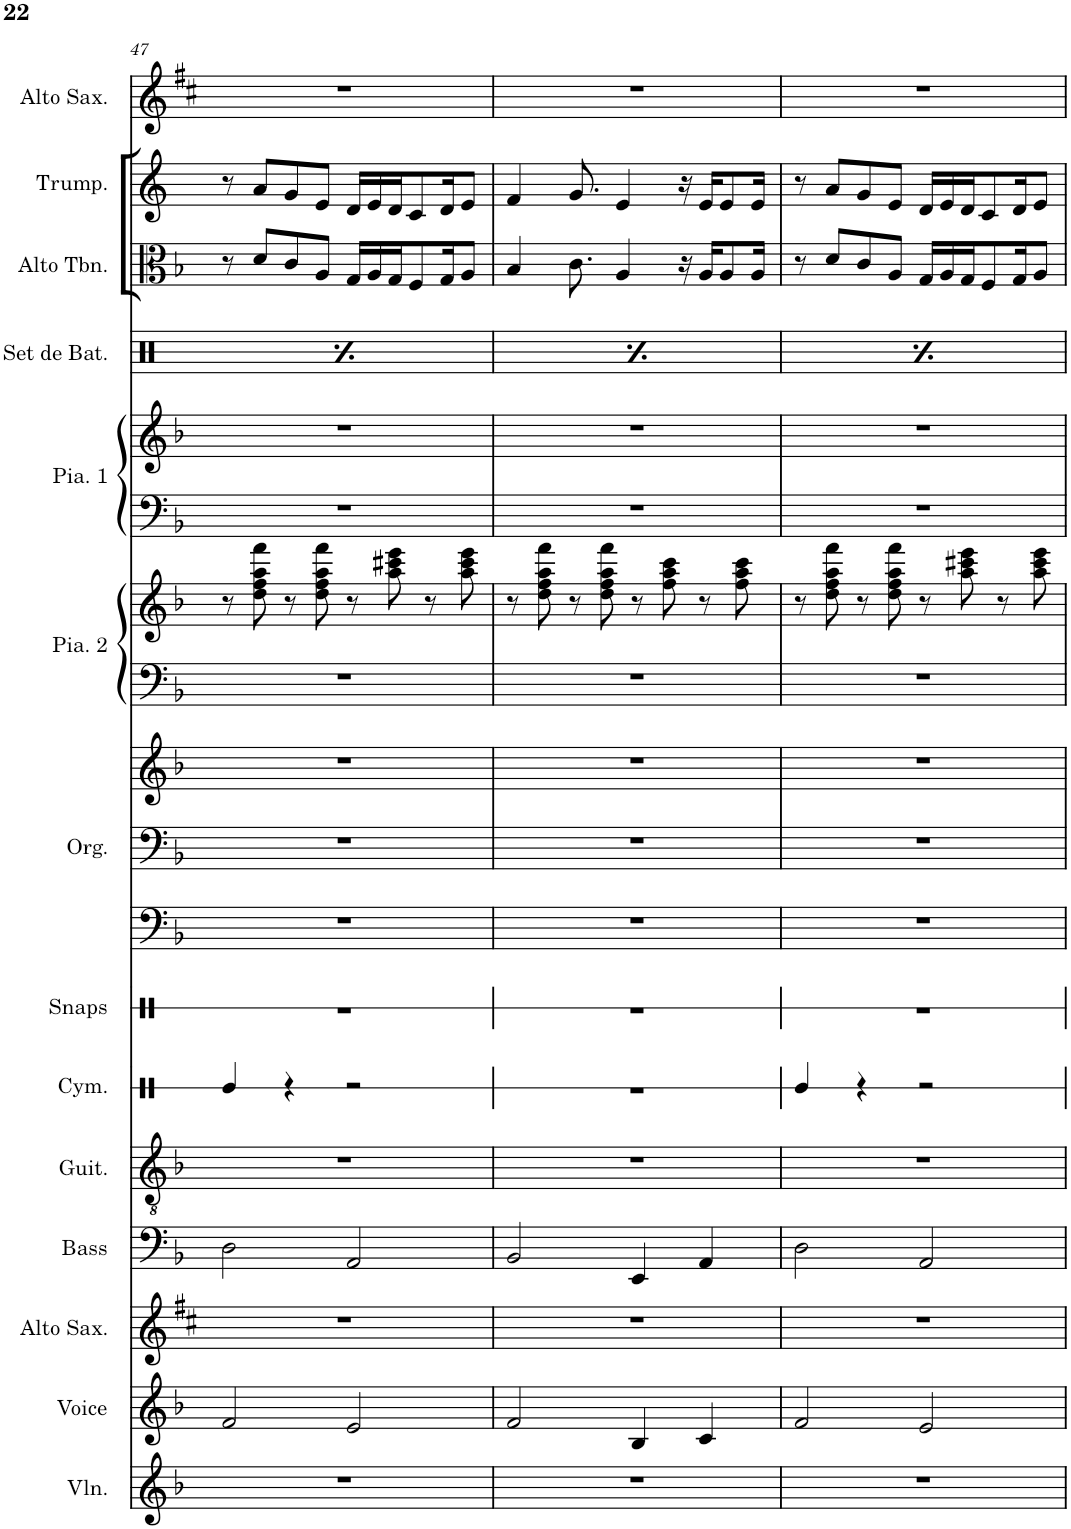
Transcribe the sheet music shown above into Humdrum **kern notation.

**kern	**kern	**kern	**kern	**kern	**kern	**kern	**kern	**kern	**kern	**kern	**kern	**kern	**kern	**kern	**kern	**kern	**kern
*part14	*part13	*part12	*part11	*part10	*part9	*part8	*part7	*part7	*part7	*part6	*part6	*part5	*part5	*part4	*part3	*part2	*part1
*staff18	*staff17	*staff16	*staff15	*staff14	*staff13	*staff12	*staff11	*staff10	*staff9	*staff8	*staff7	*staff6	*staff5	*staff4	*staff3	*staff2	*staff1
*I"Violin	*I"Voice	*I"Alto Saxophone	*I"Electric Bass	*I"Classical Guitar	*I"Cymbales	*I"Snaps	*I"Organ	*	*	*I"Piano 2	*	*I"Piano 1	*	*I"Set de batterie	*I"Alto Trombone	*I"Trumpet	*I"Alto Saxophone
*I'Vln.	*I'Voice	*I'Alto Sax.	*I'Bass	*I'Guit.	*I'Cym.	*I'Snaps	*I'Org.	*	*	*I'Pia. 2	*	*I'Pia. 1	*	*I'Set de Bat.	*I'Alto Tbn.	*I'Trump.	*I'Alto Sax.
!!LO:PB:g=z
*clefG2	*clefG2	*clefG2	*clefF4	*clefGv2	*clefX	*clefX	*clefF4	*clefF4	*clefG2	*clefF4	*clefG2	*clefF4	*clefG2	*clefX	*clefC3	*clefG2	*clefG2
*	*	*Trd5c9	*Trd7c12	*	*	*	*	*	*	*	*	*	*	*	*	*Trd-3c-5	*Trd5c9
*k[b-]	*k[b-]	*k[f#c#]	*k[b-]	*k[b-]	*k[]	*k[]	*k[b-]	*k[b-]	*k[b-]	*k[b-]	*k[b-]	*k[b-]	*k[b-]	*k[]	*k[b-]	*k[]	*k[f#c#]
*M4/4	*M4/4	*M4/4	*M4/4	*M4/4	*M4/4	*M4/4	*M4/4	*M4/4	*M4/4	*M4/4	*M4/4	*M4/4	*M4/4	*M4/4	*M4/4	*M4/4	*M4/4
=47	=47	=47	=47	=47	=47	=47	=47	=47	=47	=47	=47	=47	=47	=47	=47	=47	=47
*	*	*	*	*	*	*	*	*	*	*	*	*	*	*^	*	*	*
*	*	*	*	*	*	*	*	*	*	*	*	*	*	*	*^	*	*	*
1r	2f/	1r	2D\	1r	4Re/	1r	1r	1r	1r	1r	8r	1r	1r	4r	4Re\	8Rgg/L	8r	8r	1r
.	.	.	.	.	.	.	.	.	.	.	8dd\ 8ff\ 8aa\ 8fff\	.	.	.	.	8Rgg/	8d/L	8a/L	.
.	.	.	.	.	4r	.	.	.	.	.	8r	.	.	4Rg/	4r	8Rgg/	8c/	8g/	.
.	.	.	.	.	.	.	.	.	.	.	8dd\ 8ff\ 8aa\ 8fff\	.	.	.	.	8Rgg/J	8A/J	8e/J	.
.	2e/	.	2AA/	.	2r	.	.	.	.	.	8r	.	.	4r	4Re\	8Rgg/L	16G/LL	16d/LL	.
.	.	.	.	.	.	.	.	.	.	.	.	.	.	.	.	.	16A/	16e/	.
.	.	.	.	.	.	.	.	.	.	.	8aa\ 8ccc#X\ 8eee\	.	.	.	.	8Rgg/	16G/J	16d/J	.
.	.	.	.	.	.	.	.	.	.	.	.	.	.	.	.	.	8F/	8c/	.
.	.	.	.	.	.	.	.	.	.	.	8r	.	.	4Rg/	4r	8Rgg/	.	.	.
.	.	.	.	.	.	.	.	.	.	.	.	.	.	.	.	.	16G/K	16d/K	.
.	.	.	.	.	.	.	.	.	.	.	8aa\ 8ccc#\ 8eee\	.	.	.	.	8Rgg/J	8A/J	8e/J	.
=48	=48	=48	=48	=48	=48	=48	=48	=48	=48	=48	=48	=48	=48	=48	=48	=48	=48	=48	=48
1r	2f/	1r	2BB-/	1r	1r	1r	1r	1r	1r	1r	8r	1r	1r	4r	4Re\	8Rgg/L	4B-/	4f/	1r
.	.	.	.	.	.	.	.	.	.	.	8dd\ 8ff\ 8aa\ 8fff\	.	.	.	.	8Rgg/	.	.	.
.	.	.	.	.	.	.	.	.	.	.	8r	.	.	4Rg/	4r	8Rgg/	8.c\	8.g/	.
.	.	.	.	.	.	.	.	.	.	.	8dd\ 8ff\ 8aa\ 8fff\	.	.	.	.	8Rgg/J	.	.	.
.	.	.	.	.	.	.	.	.	.	.	.	.	.	.	.	.	4A/	4e/	.
.	4B-/	.	4EE/	.	.	.	.	.	.	.	8r	.	.	4r	4Re\	8Rgg/L	.	.	.
.	.	.	.	.	.	.	.	.	.	.	8ff\ 8aa\ 8ccc\	.	.	.	.	8Rgg/	.	.	.
.	.	.	.	.	.	.	.	.	.	.	.	.	.	.	.	.	16r	16r	.
.	4c/	.	4AA/	.	.	.	.	.	.	.	8r	.	.	4Rg/	4r	8Rgg/	16A/KL	16e/KL	.
.	.	.	.	.	.	.	.	.	.	.	.	.	.	.	.	.	8A/	8e/	.
.	.	.	.	.	.	.	.	.	.	.	8ff\ 8aa\ 8ccc\	.	.	.	.	8Rgg/J	.	.	.
.	.	.	.	.	.	.	.	.	.	.	.	.	.	.	.	.	16A/Jk	16e/Jk	.
=49	=49	=49	=49	=49	=49	=49	=49	=49	=49	=49	=49	=49	=49	=49	=49	=49	=49	=49	=49
1r	2f/	1r	2D\	1r	4Re/	1r	1r	1r	1r	1r	8r	1r	1r	4r	4Re\	8Rgg/L	8r	8r	1r
.	.	.	.	.	.	.	.	.	.	.	8dd\ 8ff\ 8aa\ 8fff\	.	.	.	.	8Rgg/	8d/L	8a/L	.
.	.	.	.	.	4r	.	.	.	.	.	8r	.	.	4Rg/	4r	8Rgg/	8c/	8g/	.
.	.	.	.	.	.	.	.	.	.	.	8dd\ 8ff\ 8aa\ 8fff\	.	.	.	.	8Rgg/J	8A/J	8e/J	.
.	2e/	.	2AA/	.	2r	.	.	.	.	.	8r	.	.	4r	4Re\	8Rgg/L	16G/LL	16d/LL	.
.	.	.	.	.	.	.	.	.	.	.	.	.	.	.	.	.	16A/	16e/	.
.	.	.	.	.	.	.	.	.	.	.	8aa\ 8ccc#X\ 8eee\	.	.	.	.	8Rgg/	16G/J	16d/J	.
.	.	.	.	.	.	.	.	.	.	.	.	.	.	.	.	.	8F/	8c/	.
.	.	.	.	.	.	.	.	.	.	.	8r	.	.	4Rg/	4r	8Rgg/	.	.	.
.	.	.	.	.	.	.	.	.	.	.	.	.	.	.	.	.	16G/K	16d/K	.
.	.	.	.	.	.	.	.	.	.	.	8aa\ 8ccc#\ 8eee\	.	.	.	.	8Rgg/J	8A/J	8e/J	.
*	*	*	*	*	*	*	*	*	*	*	*	*	*	*v	*v	*v	*	*	*
=	=	=	=	=	=	=	=	=	=	=	=	=	=	=	=	=	=
*-	*-	*-	*-	*-	*-	*-	*-	*-	*-	*-	*-	*-	*-	*-	*-	*-	*-
